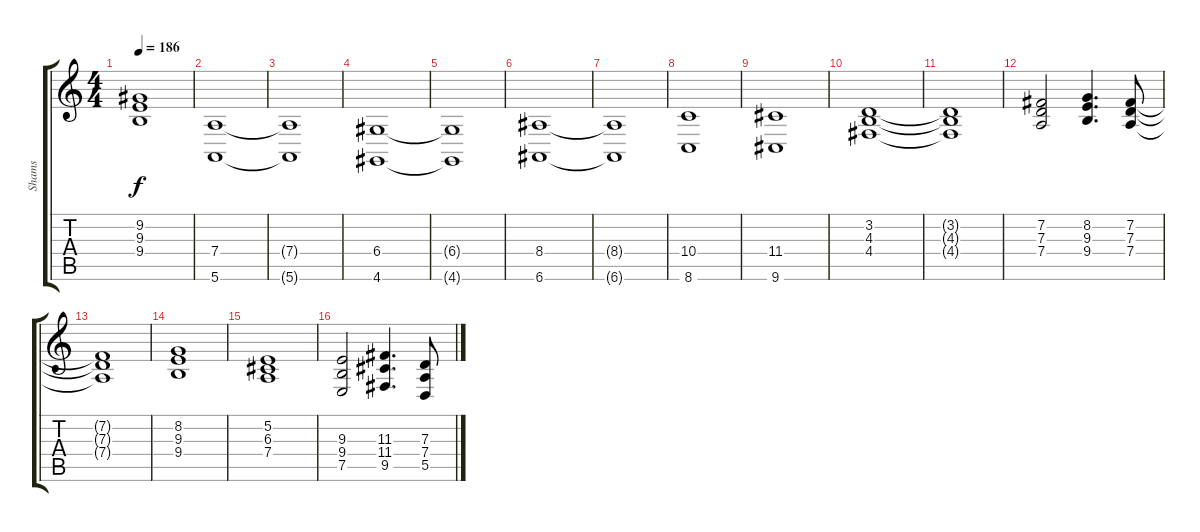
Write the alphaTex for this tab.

\track ("Shams" "Shams") {instrument stringensemble1}
\staff {score tabs}
\tuning (E4 B3 G3 D3 A2 E2) {hide}
\ts (4 4)
\tempo 186
\clef g2
\ks c
(9.2{t} 9.3{t} 9.4{t}).1{dy f} |
(7.4 5.6).1 |
(7.4{t} 5.6{t}).1 |
(6.4 4.6).1 |
(6.4{t} 4.6{t}).1 |
(8.4 6.6).1 |
(8.4{t} 6.6{t}).1 |
(10.4 8.6).1 |
(11.4 9.6).1 |
(3.2 4.3 4.4).1 |
(3.2{t} 4.3{t} 4.4{t}).1 |
(7.2 7.3 7.4).2 (8.2 9.3 9.4).4{d} (7.2 7.3 7.4).8 |
(7.2{t} 7.3{t} 7.4{t}).1 |
(8.2 9.3 9.4).1 |
(5.2 6.3 7.4).1 |
(9.3 9.4 7.5).2 (11.3 11.4 9.5).4{d} (7.3 7.4 5.5).8
